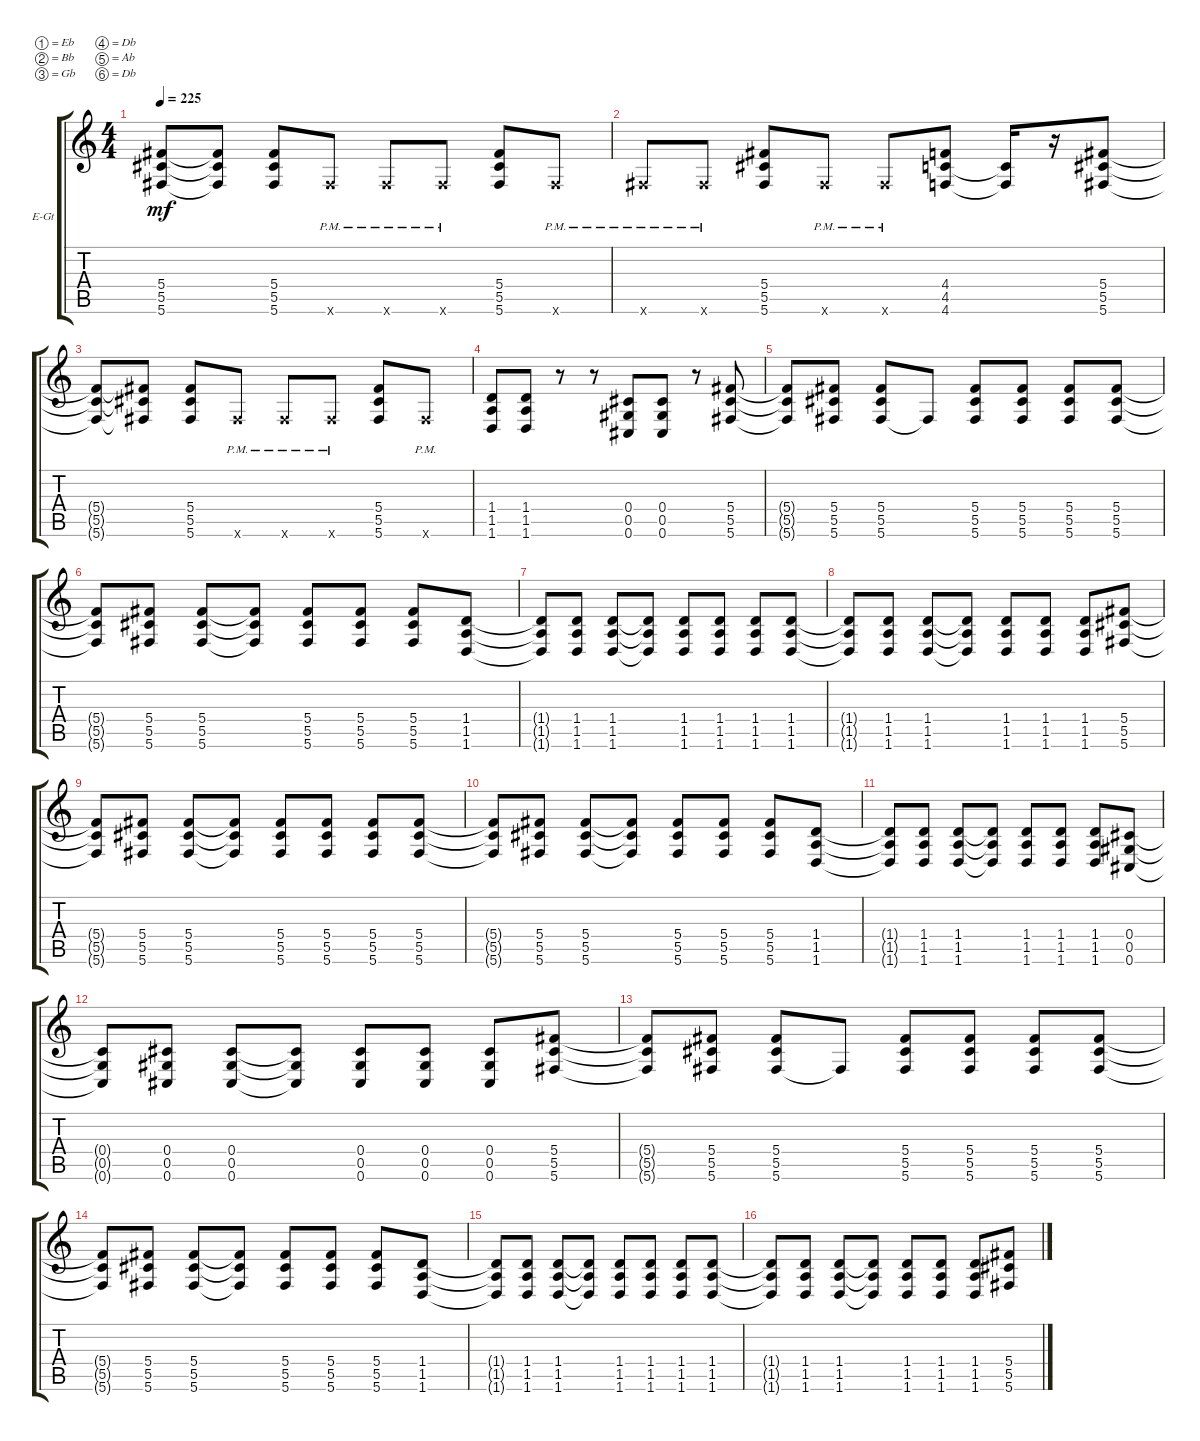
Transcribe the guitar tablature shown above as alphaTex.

\bracketExtendMode groupsimilarinstruments
\firstSystemTrackNameOrientation horizontal
\otherSystemsTrackNameOrientation horizontal
\track ("left" "E-Gt") {instrument distortionguitar}
\staff {score tabs}
\tuning (Eb4 Bb3 Gb3 Db3 Ab2 Db2)
\ts (4 4)
\tempo 225
\clef g2
\ks c
(5.4{t} 5.5{t} 5.6{t}).8{dy mf} (5.6{t} 5.5{t} 5.4{t}).8 (5.6 5.5 5.4).8 5.6{pm x}.8 5.6{pm x}.8 5.6{pm x}.8 (5.6 5.5 5.4).8 5.6{pm x}.8 |
5.6{pm x}.8 5.6{pm x}.8 (5.6 5.5 5.4).8 5.6{pm x}.8 5.6{pm x}.8 (4.6 4.5 4.4).8 (4.5{t} 4.6{t}).16 r.16 (5.6 5.5 5.4).8 |
(5.6{t} 5.5{t} 5.4{t}).8 (5.6{t} 5.5{t} 5.4{t}).8 (5.6 5.5 5.4).8 5.6{pm x}.8 5.6{pm x}.8 5.6{pm x}.8 (5.6 5.5 5.4).8 5.6{pm x}.8 |
(1.6 1.5 1.4).8 (1.6 1.5 1.4).8 r.8 r.8 (0.6 0.5 0.4).8 (0.6 0.5 0.4).8 r.8 (5.6 5.5 5.4).8 |
(5.6{t} 5.4{t} 5.5{t}).8 (5.6 5.5 5.4).8 (5.6 5.4 5.5).8 5.6{t}.8 (5.6 5.5 5.4).8 (5.6 5.4 5.5).8 (5.6 5.5 5.4).8 (5.6 5.4 5.5).8 |
(5.6{t} 5.5{t} 5.4{t}).8 (5.6 5.5 5.4).8 (5.6 5.4 5.5).8 (5.6{t} 5.5{t} 5.4{t}).8 (5.6 5.4 5.5).8 (5.6 5.5 5.4).8 (5.6 5.4 5.5).8 (1.6 1.5 1.4).8 |
(1.4{t} 1.5{t} 1.6{t}).8 (1.6 1.5 1.4).8 (1.6 1.4 1.5).8 (1.6{t} 1.5{t} 1.4{t}).8 (1.6 1.4 1.5).8 (1.6 1.5 1.4).8 (1.6 1.4 1.5).8 (1.6 1.5 1.4).8 |
(1.6{t} 1.4{t} 1.5{t}).8 (1.6 1.5 1.4).8 (1.6 1.4 1.5).8 (1.6{t} 1.5{t} 1.4{t}).8 (1.6 1.4 1.5).8 (1.6 1.5 1.4).8 (1.6 1.4 1.5).8 (5.6 5.5 5.4).8 |
(5.6{t} 5.5{t} 5.4{t}).8 (5.6 5.5 5.4).8 (5.6 5.4 5.5).8 (5.6{t} 5.5{t} 5.4{t}).8 (5.6 5.4 5.5).8 (5.6 5.5 5.4).8 (5.6 5.4 5.5).8 (5.6 5.5 5.4).8 |
(5.4{t} 5.5{t} 5.6{t}).8 (5.6 5.5 5.4).8 (5.6 5.4 5.5).8 (5.6{t} 5.5{t} 5.4{t}).8 (5.6 5.4 5.5).8 (5.6 5.5 5.4).8 (5.6 5.4 5.5).8 (1.6 1.5 1.4).8 |
(1.6{t} 1.5{t} 1.4{t}).8 (1.6 1.5 1.4).8 (1.6 1.4 1.5).8 (1.6{t} 1.5{t} 1.4{t}).8 (1.6 1.4 1.5).8 (1.6 1.5 1.4).8 (1.6 1.4 1.5).8 (0.6 0.5 0.4).8 |
(0.4{t} 0.5{t} 0.6{t}).8 (0.6 0.5 0.4).8 (0.6 0.4 0.5).8 (0.6{t} 0.5{t} 0.4{t}).8 (0.6 0.4 0.5).8 (0.6 0.5 0.4).8 (0.6 0.4 0.5).8 (5.6 5.5 5.4).8 |
(5.6{t} 5.4{t} 5.5{t}).8 (5.6 5.5 5.4).8 (5.6 5.4 5.5).8 5.6{t}.8 (5.6 5.5 5.4).8 (5.6 5.4 5.5).8 (5.6 5.5 5.4).8 (5.6 5.4 5.5).8 |
(5.6{t} 5.5{t} 5.4{t}).8 (5.6 5.5 5.4).8 (5.6 5.4 5.5).8 (5.6{t} 5.5{t} 5.4{t}).8 (5.6 5.4 5.5).8 (5.6 5.5 5.4).8 (5.6 5.4 5.5).8 (1.6 1.5 1.4).8 |
(1.4{t} 1.5{t} 1.6{t}).8 (1.6 1.5 1.4).8 (1.6 1.4 1.5).8 (1.6{t} 1.5{t} 1.4{t}).8 (1.6 1.4 1.5).8 (1.6 1.5 1.4).8 (1.6 1.4 1.5).8 (1.6 1.5 1.4).8 |
(1.6{t} 1.4{t} 1.5{t}).8 (1.6 1.5 1.4).8 (1.6 1.4 1.5).8 (1.6{t} 1.5{t} 1.4{t}).8 (1.6 1.4 1.5).8 (1.6 1.5 1.4).8 (1.6 1.4 1.5).8 (5.6 5.5 5.4).8
